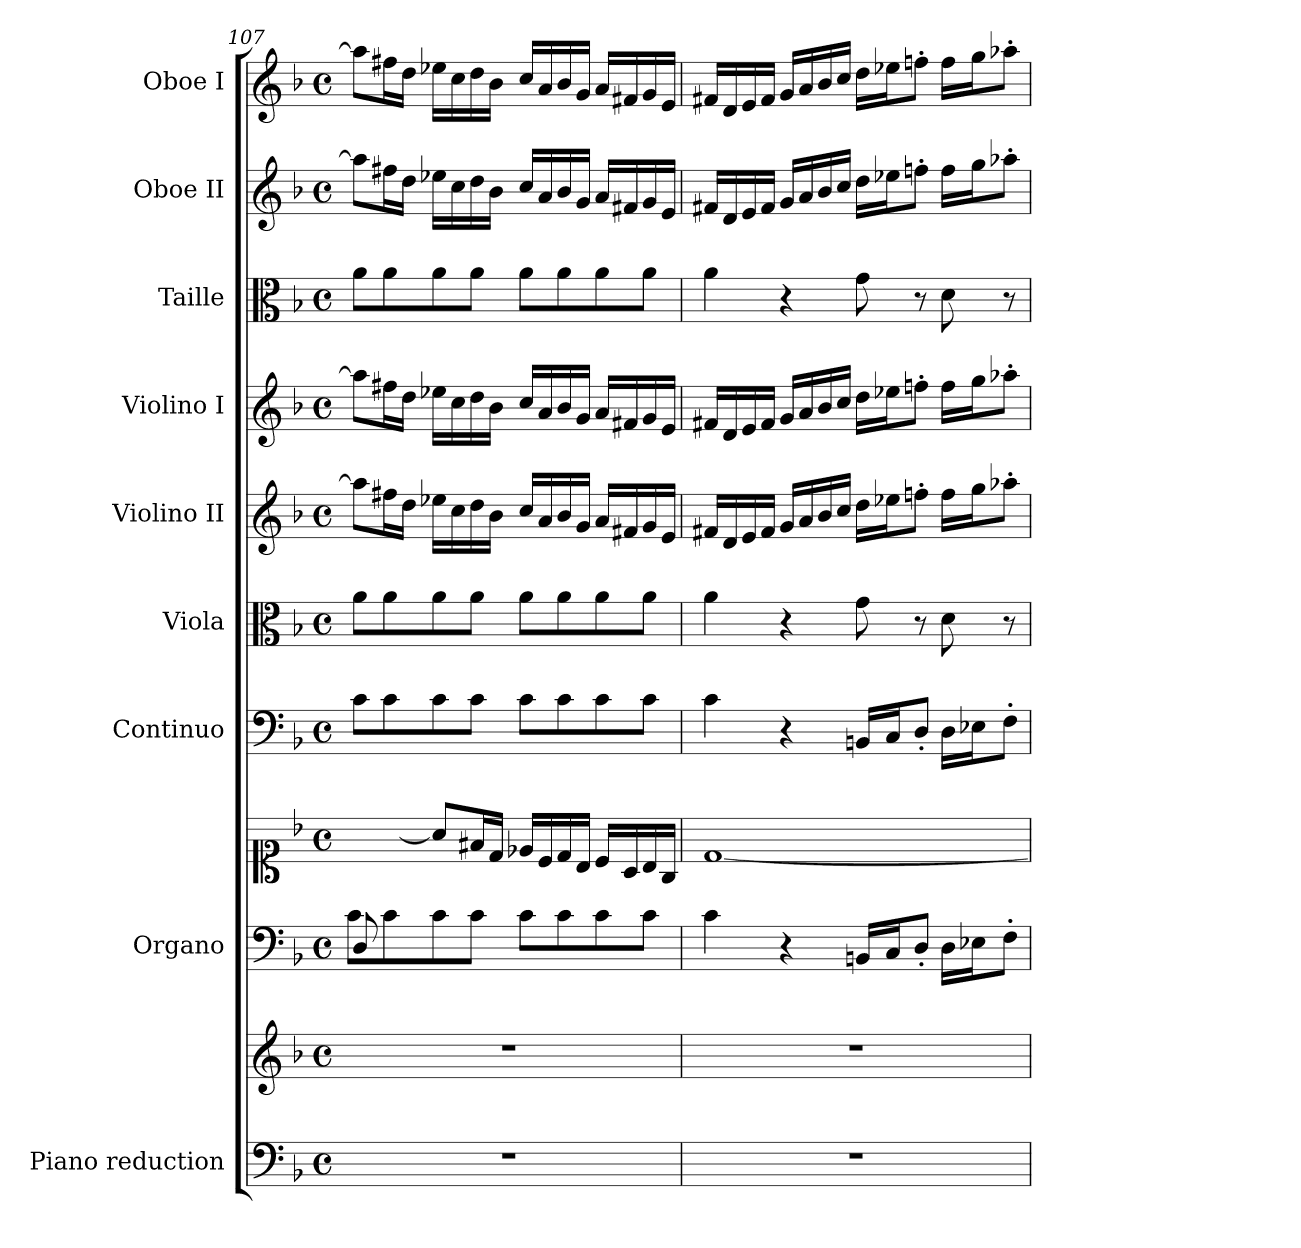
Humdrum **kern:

**kern	**kern	**kern	**kern	**kern	**kern	**kern	**kern	**kern	**kern	**kern
*part9	*part9	*part8	*part8	*part7	*part6	*part5	*part4	*part3	*part2	*part1
*staff11	*staff10	*staff9	*staff8	*staff7	*staff6	*staff5	*staff4	*staff3	*staff2	*staff1
*I"Piano reduction	*	*I"Organo	*	*I"Continuo	*I"Viola	*I"Violino II	*I"Violino I	*I"Taille	*I"Oboe II	*I"Oboe I
*I'Pno	*	*	*	*	*I'Vla	*I'Vln	*I'Vln	*	*I'Ob	*I'Ob
*clefF4	*clefG2	*clefF4	*clefC1	*clefF4	*clefC3	*clefG2	*clefG2	*clefC3	*clefG2	*clefG2
*k[b-]	*k[b-]	*k[b-]	*k[b-]	*k[b-]	*k[b-]	*k[b-]	*k[b-]	*k[b-]	*k[b-]	*k[b-]
*M4/4	*M4/4	*M4/4	*M4/4	*M4/4	*M4/4	*M4/4	*M4/4	*M4/4	*M4/4	*M4/4
*met(c)	*met(c)	*met(c)	*met(c)	*met(c)	*met(c)	*met(c)	*met(c)	*met(c)	*met(c)	*met(c)
=107	=107	=107	=107	=107	=107	=107	=107	=107	=107	=107
*	*	*^	*	*	*	*	*	*	*	*
1r	1r	8D/L	8c\L	8ryy	8c\L	8a\L	8aa\L]	8aa\L]	8a\L	8aa\L]	8aa\L]
.	.	2..ryy	8c\	[8a/J	8c\	8a\	16ff#X\L	16ff#X\L	8a\	16ff#X\L	16ff#X\L
.	.	.	.	.	.	.	16dd\JJ	16dd\JJ	.	16dd\JJ	16dd\JJ
.	.	.	8c\	8a/L]	8c\	8a\	16ee-X\LL	16ee-X\LL	8a\	16ee-X\LL	16ee-X\LL
.	.	.	.	.	.	.	16cc\	16cc\	.	16cc\	16cc\
.	.	.	8c\J	16f#X/L	8c\J	8a\J	16dd\	16dd\	8a\J	16dd\	16dd\
.	.	.	.	16d/JJ	.	.	16b-\JJ	16b-\JJ	.	16b-\JJ	16b-\JJ
.	.	.	8c\L	16e-X/LL	8c\L	8a\L	16cc/LL	16cc/LL	8a\L	16cc/LL	16cc/LL
.	.	.	.	16c/	.	.	16a/	16a/	.	16a/	16a/
.	.	.	8c\	16d/	8c\	8a\	16b-/	16b-/	8a\	16b-/	16b-/
.	.	.	.	16B-/JJ	.	.	16g/JJ	16g/JJ	.	16g/JJ	16g/JJ
.	.	.	8c\	16c/LL	8c\	8a\	16a/LL	16a/LL	8a\	16a/LL	16a/LL
.	.	.	.	16A/	.	.	16f#X/	16f#X/	.	16f#X/	16f#X/
.	.	.	8c\J	16B-/	8c\J	8a\J	16g/	16g/	8a\J	16g/	16g/
.	.	.	.	16G/JJ	.	.	16e/JJ	16e/JJ	.	16e/JJ	16e/JJ
*	*	*v	*v	*	*	*	*	*	*	*	*
!!LO:PB:g=z
=108	=108	=108	=108	=108	=108	=108	=108	=108	=108	=108
1r	1r	4c\	[1d	4c\	4a\	16f#X/LL	16f#X/LL	4a\	16f#X/LL	16f#X/LL
.	.	.	.	.	.	16d/	16d/	.	16d/	16d/
.	.	.	.	.	.	16e/	16e/	.	16e/	16e/
.	.	.	.	.	.	16f#/JJ	16f#/JJ	.	16f#/JJ	16f#/JJ
.	.	4r	.	4r	4r	16g/LL	16g/LL	4r	16g/LL	16g/LL
.	.	.	.	.	.	16a/	16a/	.	16a/	16a/
.	.	.	.	.	.	16b-/	16b-/	.	16b-/	16b-/
.	.	.	.	.	.	16cc/JJ	16cc/JJ	.	16cc/JJ	16cc/JJ
.	.	16BBn/LL	.	16BBn/LL	8g\	16dd\LL	16dd\LL	8g\	16dd\LL	16dd\LL
.	.	16C/J	.	16C/J	.	16ee-X\J	16ee-X\J	.	16ee-X\J	16ee-X\J
.	.	8D'/J	.	8D'/J	8r	8ffn'\J	8ffn'\J	8r	8ffn'\J	8ffn'\J
.	.	16D\LL	.	16D\LL	8d\	16ff\LL	16ff\LL	8d\	16ff\LL	16ff\LL
.	.	16E-X\J	.	16E-X\J	.	16gg\J	16gg\J	.	16gg\J	16gg\J
.	.	8F'\J	.	8F'\J	8r	8aa-X'\J	8aa-X'\J	8r	8aa-X'\J	8aa-X'\J
=	=	=	=	=	=	=	=	=	=	=
*-	*-	*-	*-	*-	*-	*-	*-	*-	*-	*-
